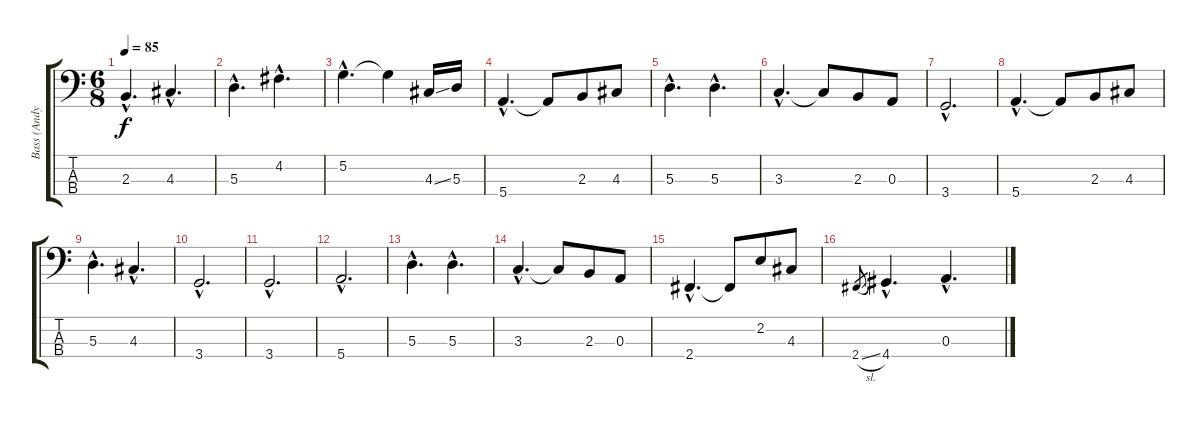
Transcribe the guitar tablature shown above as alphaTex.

\track ("Bass (Andy Rourke)" "Bass (Andy") {instrument electricbasspick}
\staff {score tabs}
\tuning (G2 D2 A1 E1) {hide}
\ts (6 8)
\tempo 85
\clef f4
\ks c
2.3{hac}.4{d dy f} 4.3{hac}.4{d} |
5.3{hac}.4{d} 4.2{hac}.4{d} |
5.2{hac}.4{d} 5.2{t}.4 4.3{ss}.16 5.3.16 |
5.4{hac}.4{d} 5.4{t}.8 2.3.8 4.3.8 |
5.3{hac}.4{d} 5.3{hac}.4{d} |
3.3{hac}.4{d} 3.3{t}.8 2.3.8 0.3.8 |
3.4{hac}.2{d} |
5.4{hac}.4{d} 5.4{t}.8 2.3.8 4.3.8 |
5.3{hac}.4{d} 4.3{hac}.4{d} |
3.4{hac}.2{d} |
3.4{hac}.2{d} |
5.4{hac}.2{d} |
5.3{hac}.4{d} 5.3{hac}.4{d} |
3.3{hac}.4{d} 3.3{t}.8 2.3.8 0.3.8 |
2.4{hac}.4{d} 2.4{t}.8 2.2.8 4.3.8 |
2.4{sl}.8{gr} 4.4{hac}.4{d} 0.3{hac}.4{d}
